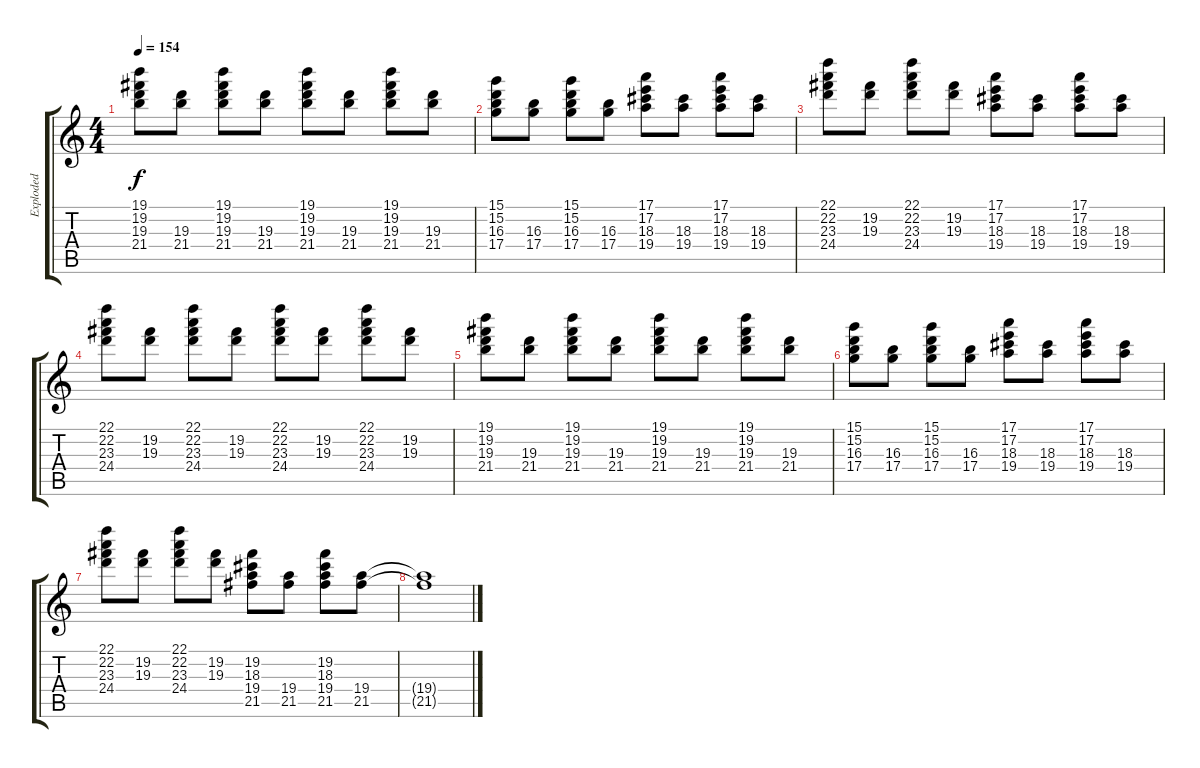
\track ("Exploded" "Exploded") {instrument distortionguitar}
\staff {score tabs}
\tuning (E4 B3 G3 D3 A2 E2) {hide}
\ts (4 4)
\tempo 154
\clef g2
\ks c
(19.1 19.2 19.3 21.4).8{dy f} (19.3 21.4).8 (19.1 19.2 19.3 21.4).8 (19.3 21.4).8 (19.1 19.2 19.3 21.4).8 (19.3 21.4).8 (19.1 19.2 19.3 21.4).8 (19.3 21.4).8 |
(15.1 15.2 16.3 17.4).8 (16.3 17.4).8 (15.1 15.2 16.3 17.4).8 (16.3 17.4).8 (17.1 17.2 18.3 19.4).8 (18.3 19.4).8 (17.1 17.2 18.3 19.4).8 (18.3 19.4).8 |
(22.1 22.2 23.3 24.4).8 (19.2 19.3).8 (22.1 22.2 23.3 24.4).8 (19.2 19.3).8 (17.1 17.2 18.3 19.4).8 (18.3 19.4).8 (17.1 17.2 18.3 19.4).8 (18.3 19.4).8 |
(22.1 22.2 23.3 24.4).8 (19.2 19.3).8 (22.1 22.2 23.3 24.4).8 (19.2 19.3).8 (22.1 22.2 23.3 24.4).8 (19.2 19.3).8 (22.1 22.2 23.3 24.4).8 (19.2 19.3).8 |
(19.1 19.2 19.3 21.4).8 (19.3 21.4).8 (19.1 19.2 19.3 21.4).8 (19.3 21.4).8 (19.1 19.2 19.3 21.4).8 (19.3 21.4).8 (19.1 19.2 19.3 21.4).8 (19.3 21.4).8 |
(15.1 15.2 16.3 17.4).8 (16.3 17.4).8 (15.1 15.2 16.3 17.4).8 (16.3 17.4).8 (17.1 17.2 18.3 19.4).8 (18.3 19.4).8 (17.1 17.2 18.3 19.4).8 (18.3 19.4).8 |
(22.1 22.2 23.3 24.4).8 (19.2 19.3).8 (22.1 22.2 23.3 24.4).8 (19.2 19.3).8 (19.2 18.3 19.4 21.5).8 (19.4 21.5).8 (19.2 18.3 19.4 21.5).8 (19.4 21.5).8 |
(19.4{t} 21.5{t}).1
